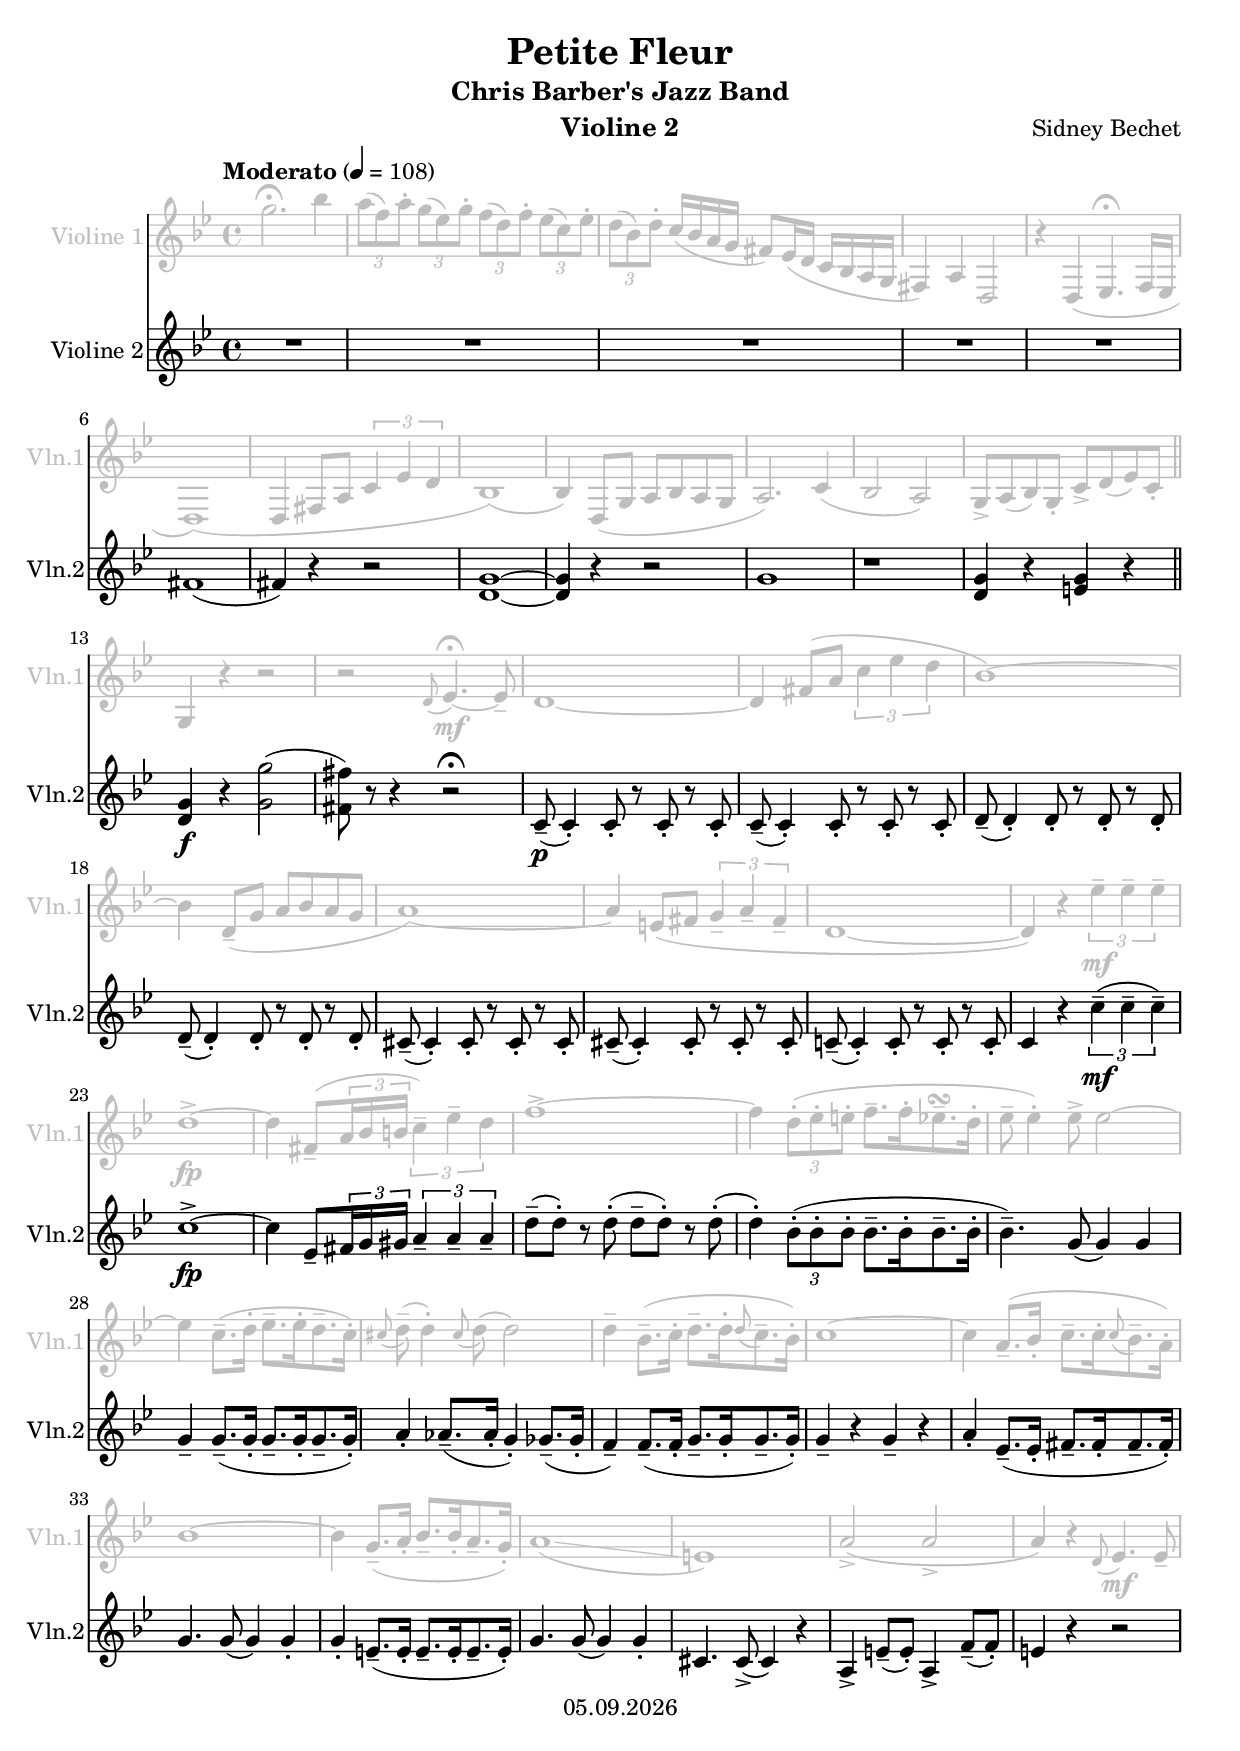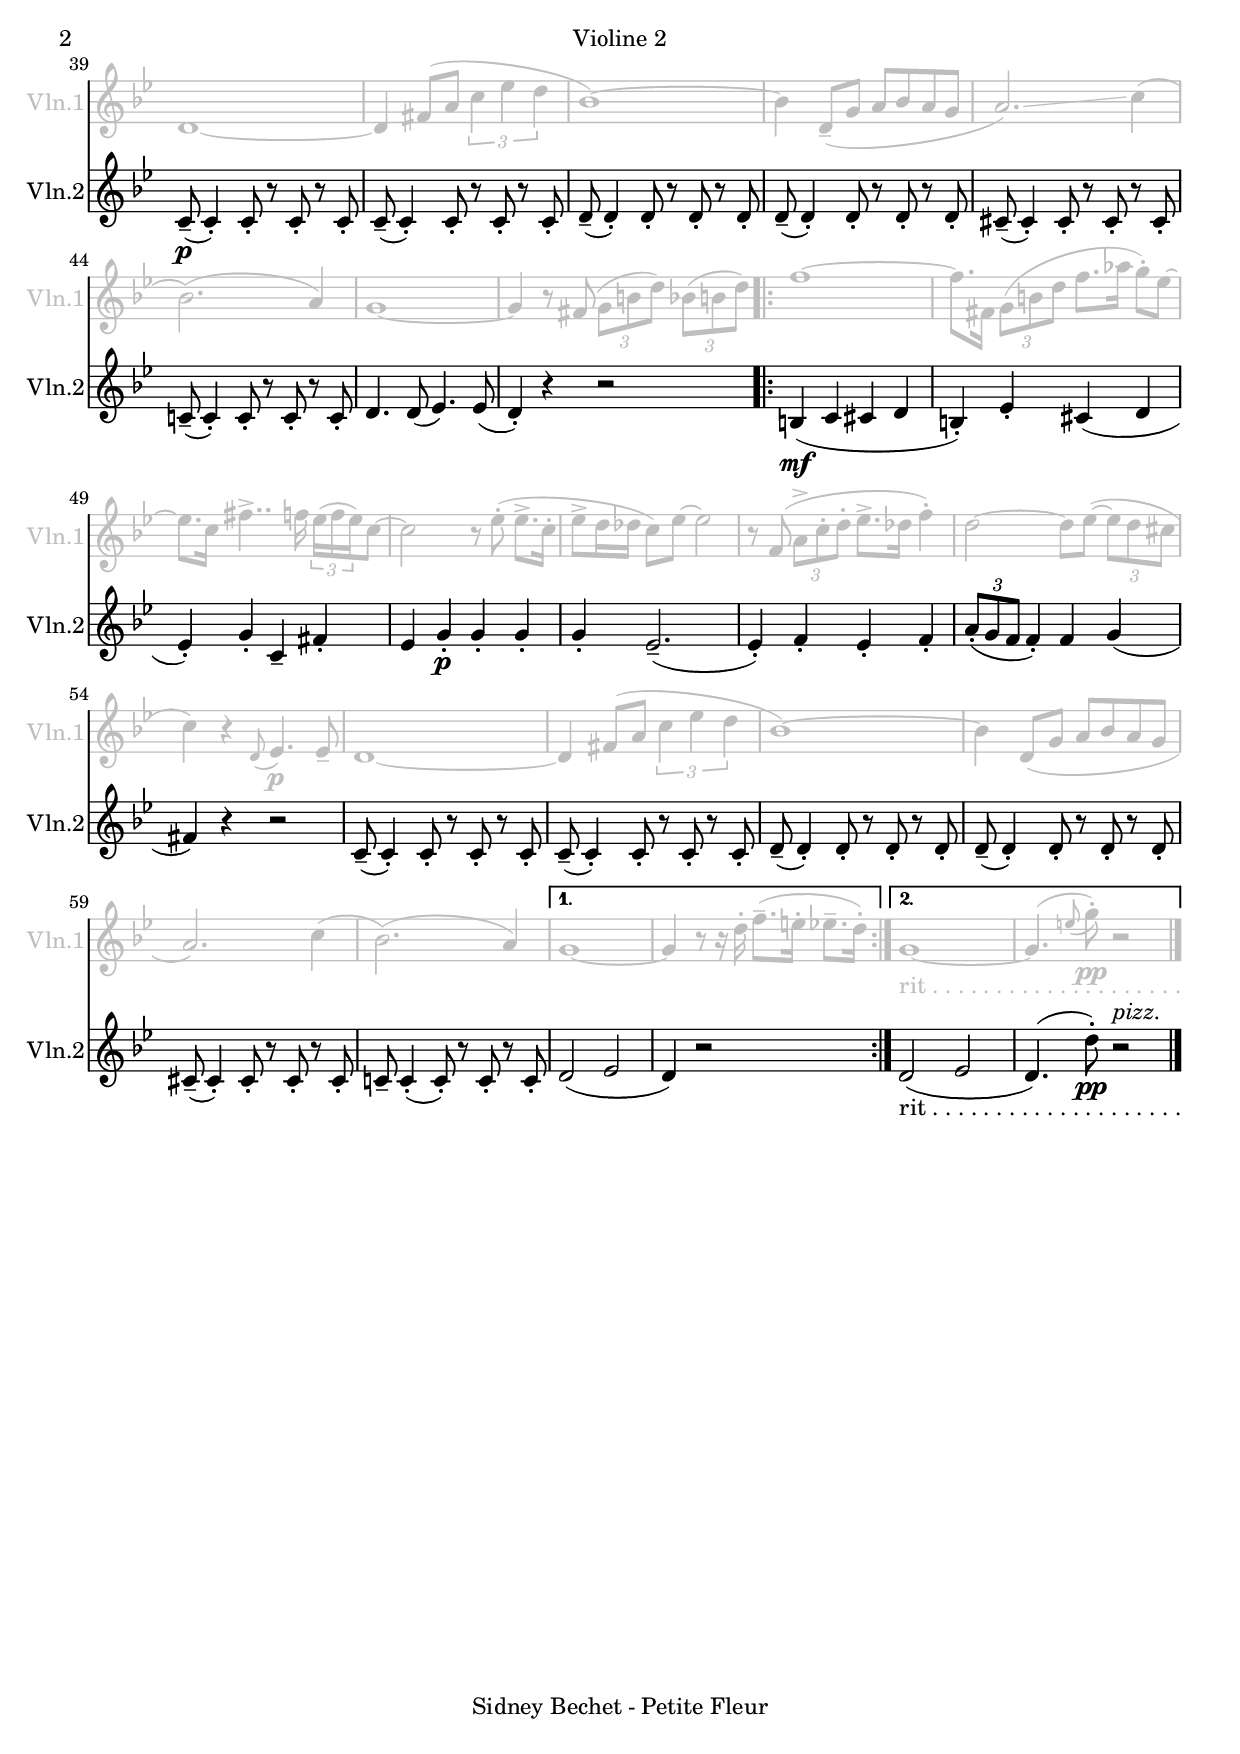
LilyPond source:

\version "2.18.2"

\include "../globals.ily"
\version "2.18.2"

\include "../globals.ily"

violinI = {  
  \globalSettings
  \clef treble    
  \transpose c bes {
    \relative c'' {
      a2.\fermata c4 | %1
      \tuplet 3/2 { b8( g) b-. } \tuplet 3/2 { a8( f) a-. } \tuplet 3/2 { g( e) g-. } \tuplet 3/2 { f( d) f-. } | %2
      \tuplet 3/2 { e8( c) e-. } d16( c b a gis8) f16( e d c b a | %3
      gis4) b e,2 | %4

      r4 e4( f4.\fermata g16 f | %5
      e1)( | %6
      e4 gis8 b \tuplet 3/2 { d4 f e } | %7
      c1)( | %8
      c4) e,8( a b c b a | %9

      b2.) d4( | %10
      c2 b) | %11
      a8-> b( c) a-. d-> e( f) d-. | \bar "||" %12
      
      a4 r r2 | %13
      r2 \appoggiatura e'8 f4.\fermata\mf~ f8-- | %14
      e1~ | %15

      e4 gis8( b \tuplet 3/2 { d4 f e } | %16
      c1)~ | %17
      c4 e,8--( a b c b a  | %18
      b1) ~ | %19
      b4 fis8( gis \tuplet 3/2 {a4-- b-- gis--} | %20

      e1~ | %21
      e4) r \tuplet 3/2 { f'4--\mf f-- f-- } | %22
      e1->~\fp | %23
      e4 gis,8--( \tuplet 3/2 { b16 c cis } \tuplet 3/2 { d4--) f-- e } | %24
      g1->~ | %25

      g4 \tuplet 3/2 { e8-.( f-. fis-. } g8.--[ g16-.f8.-- \turn e16-.] | %26
      f8-- f4-.) f8-> f2~ | %27
      f4 d8.--( e16-. f8.--[  f16-. e8.-- d16-. ]) | %28
      \appoggiatura dis8 e--( e4-.) \appoggiatura dis8 e8( e2) | %29
      e4-- c8.--( d16-. e8.--[ e16-. \appoggiatura e8 d8.-- c16-.]) | %30

      d1~ | %31
      d4 b8.--( c16-. d8.--[ d16-. \appoggiatura d8 c8.-- b16-.]) | %32
      c1~ | %33
      c4 a8.--( b16-. c8.--[ c16-. b8.-- a16-.]) | %34
      b1( \glissando | %35
      fis1) | %36
      b2->( b2-> | %37

      b4) r \appoggiatura e,8 f4.\mf f8-- | %38
      e1~ | %39
      e4 gis8( b \tuplet 3/2 { d4 f e } | %40
      c1)~ | %41
      c4 e,8--( a b c b a  | %42
      b2.) \glissando d4( | %43

      c2.)( b4) | %44
      a1 ~ | %45
      a4 r8 gis8( \tuplet 3/2 { a8 cis e) } \tuplet 3/2 { c( cis e) } | %46
      \repeat volta 2 {
        g1 ~ | %47
        g8. gis,16 \tuplet 3/2 { a8( cis e  } g8. bes16 a8-.) f8~ | %48

        f8. d16 gis4..-> g16 \tuplet 3/2 { f16( g f) } d8~ | %49
        d2 r8 f8-.( f8.-> d16-. | %50
        f8-> e16 es d8)  f~ f2 | %51
        r8 g,( \tuplet 3/2 {b8-> d-. e-. } f8.-> es16 g4-.) | %52

        e2~ e8 f8~( \tuplet 3/2 { f8 e dis } | %53
        d4) r \appoggiatura e,8 f4.\p f8-- | %54
        e1~ | %55
        e4 gis8( b \tuplet 3/2 { d4 f e } | %56
        c1)~ | %57
        c4 e,8( a b c b a  | %58

        b2.) d4( | %59
        c2.)( b4) %60
      }
      \alternative {
        {
          a1~ | %61
          a4 r8 r16 e'-. g8.--( fis16-. f8.-- e16-.) | %62
        }
        {
          a,1~_\markup { "rit . . . . . . . . . . . . . . . . . . . ." } | %63
          a4.( \appoggiatura fis'8 a-.)\pp r2 | %64
        }
      }
      \bar "|." 
    }
  }
}

\version "2.18.2"

\include "../globals.ily"

violinII = {
  \globalSettings
  \clef treble   
  \relative c' { 
    \compressFullBarRests R1*5 |
    fis1( | %6
    fis4) r r2 | %7
    <d g>1~ | %8
    <d g>4 r r2 | %9
    g1 | %10
    r1 | %11
    <d g>4 r <e g> r | %12
    <d g>\f r <g g'>2( | %13
    <fis fis'>8) r r4 r2\fermata | %14
    c8\p--( c4-.) c8-. r c-. r c-. | %15
    c8--( c4-.) c8-. r c-. r c-. | %16
    d8--( d4-.) d8-. r d-. r d-. | %17
    d8--( d4-.) d8-. r d-. r  d-. | %18
    cis8--( cis4-.) cis8-. r cis-. r cis-. | %19
    cis8--( cis4-.) cis8-. r cis-. r cis-. | %20
    c!8--( c4-.) c8-. r c-. r c-. | %21
    c4 r \tuplet 3/2 { c'\mf--( c-- c--) } | %22
    c1->\fp~ | % 23
    c4 es,8-- \tuplet 3/2 { fis16 g gis } \tuplet 3/2 { a4-- a-- a-- } | %24
    d8--( d-.) r d-.( d--[ d-.]) r d-.( | %25
    d4-.) \tuplet 3/2 { bes8-.( bes-. bes-. } bes8.--[ bes16-. bes8.-- bes16-.] | %26
    bes4.--) g8( g4) g | %27
    g4-- g8.--( g16-. g8.--[ g16-. g8.-- g16-.]) | %28
    a4-. as8.--( as16-. g4-.) ges8.--( ges16-. | %29
    f4--) f8.--( f16-. g8.--[ g16-.  g8.-- g16-.]) | %30
    g4-- r g-- r | % 31
    a4-. es8.--( es16-. fis8.--[ fis16-. fis8.-- fis16-.]) | %32
    g4. g8( g4) g-. | %33
    g-. e8.--( e16-. e8.--[ e16-. e8.-- e16-.]) | %34
    g4. g8( g4) g4-. | %35
    cis,4. cis8->( cis4) r | %36
    a4-> e'8--( e-.) a,4-> f'8--( f-.) | %37
    e4 r4 r2 | %38
    c8\p--( c4-.) c8-. r c-. r c-. | %39
    c8--( c4-.) c8-. r c-. r c-. | %40
    d8--( d4-.) d8-. r d-. r d-. | %41
    d8--( d4-.) d8-. r d-. r  d-. | %42
    cis8--( cis4-.) cis8-. r cis-. r cis-. | %43
    c!8--( c4-.) c8-. r c-. r c-. | %44
    d4. d8( es4.) es8( | %45
    d4-.) r4 r2 | %46

    \repeat volta 2 {
        b4\mf( c cis d | %47
        b-.) es-. cis( d | %48
        es-.) g-. c,-- fis-. | %49
        es g\p-. g-. g-. | %50
        g-. es2.--( | %51
        es4-.) f-. es-. f-. | %52
        \tuplet 3/2 { a8-.( g f } f4-.) f g( | %53
        fis) r r2 | %54
        c8--( c4-.) c8-. r c-. r c-. | %55
        c8--( c4-.) c8-. r c-. r c-. | %56
        d8--( d4-.) d8-. r d-. r d-. | %57
        d8--( d4-.) d8-. r d-. r  d-. | %58
        cis8--( cis4-.) cis8-. r cis-. r cis-. | %59
        c!8-- c4-.( c8-.) r c-. r c-. | %60
    }
    \alternative {
      {
        d2( es | %61
        d4) r2 s4 | %62
      } 
      {
        d2(_\markup { "rit . . . . . . . . . . . . . . . . . . . ." } es | %63
        d4.)( d'8\pp-.) r2^\markup { \italic "pizz." } | %64
      } 
    }
    \bar "|." 
  }
}


\header {
  instrument = "Violine 2"
}

\score {
  <<            
    \new Staff \with { instrumentName = "Violine 1" shortInstrumentName = "Vln.1" } {
      \applyContext #(override-color-for-all-grobs (x11-color 'gray))
      \violinI 
    }    
    \new Staff \with { instrumentName = "Violine 2" shortInstrumentName = "Vln.2" } { \violinII }
    
  >>
  \layout { 
    indent = 1.5\cm
    short-indent = 0.5\cm
  }
}
